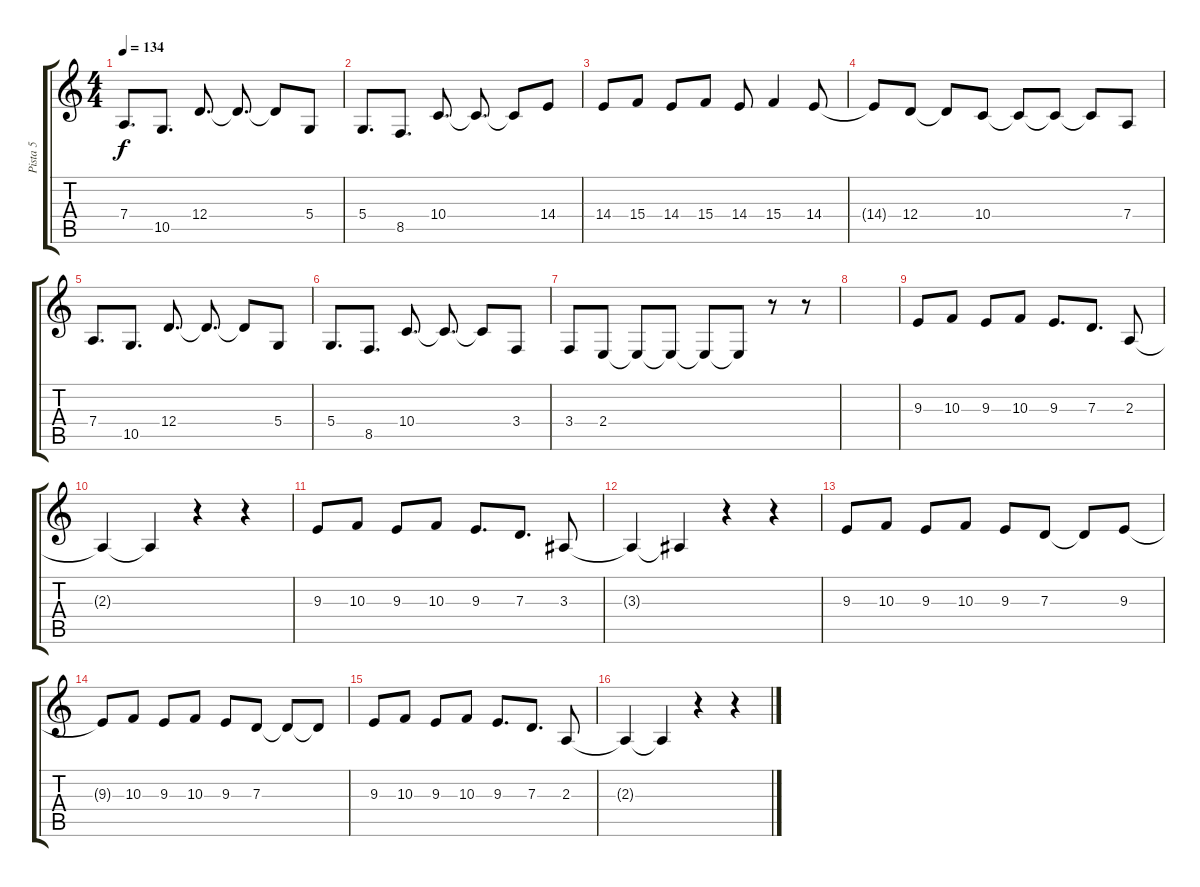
\track ("Pista 5" "Pista 5") {instrument flute}
\staff {score tabs}
\tuning (E4 B3 G3 D3 A2 E2) {hide}
\ts (4 4)
\tempo 134
\clef g2
\ks c
7.4.8{d dy f} 10.5.8{d} 12.4.8{d} 12.4{t}.8{d} 12.4{t}.8 5.4.8 |
5.4.8{d} 8.5.8{d} 10.4.8{d} 10.4{t}.8{d} 10.4{t}.8 14.4.8 |
14.4.8 15.4.8 14.4.8 15.4.8 14.4.8 15.4.4 14.4.8 |
14.4{t}.8 12.4.8 12.4{t}.8 10.4.8 10.4{t}.8 10.4{t}.8 10.4{t}.8 7.4.8 |
7.4.8{d} 10.5.8{d} 12.4.8{d} 12.4{t}.8{d} 12.4{t}.8 5.4.8 |
5.4.8{d} 8.5.8{d} 10.4.8{d} 10.4{t}.8{d} 10.4{t}.8 3.4.8 |
3.4.8 2.4.8 2.4{t}.8 2.4{t}.8 2.4{t}.8 2.4{t}.8 r.8 r.8 |
|
9.3.8 10.3.8 9.3.8 10.3.8 9.3.8{d} 7.3.8{d} 2.3.8 |
2.3{t}.4 2.3{t}.4 r.4 r.4 |
9.3.8 10.3.8 9.3.8 10.3.8 9.3.8{d} 7.3.8{d} 3.3.8 |
3.3{t}.4 3.3{t}.4 r.4 r.4 |
9.3.8 10.3.8 9.3.8 10.3.8 9.3.8 7.3.8 7.3{t}.8 9.3.8 |
9.3{t}.8 10.3.8 9.3.8 10.3.8 9.3.8 7.3.8 7.3{t}.8 7.3{t}.8 |
9.3.8 10.3.8 9.3.8 10.3.8 9.3.8{d} 7.3.8{d} 2.3.8 |
2.3{t}.4 2.3{t}.4 r.4 r.4
